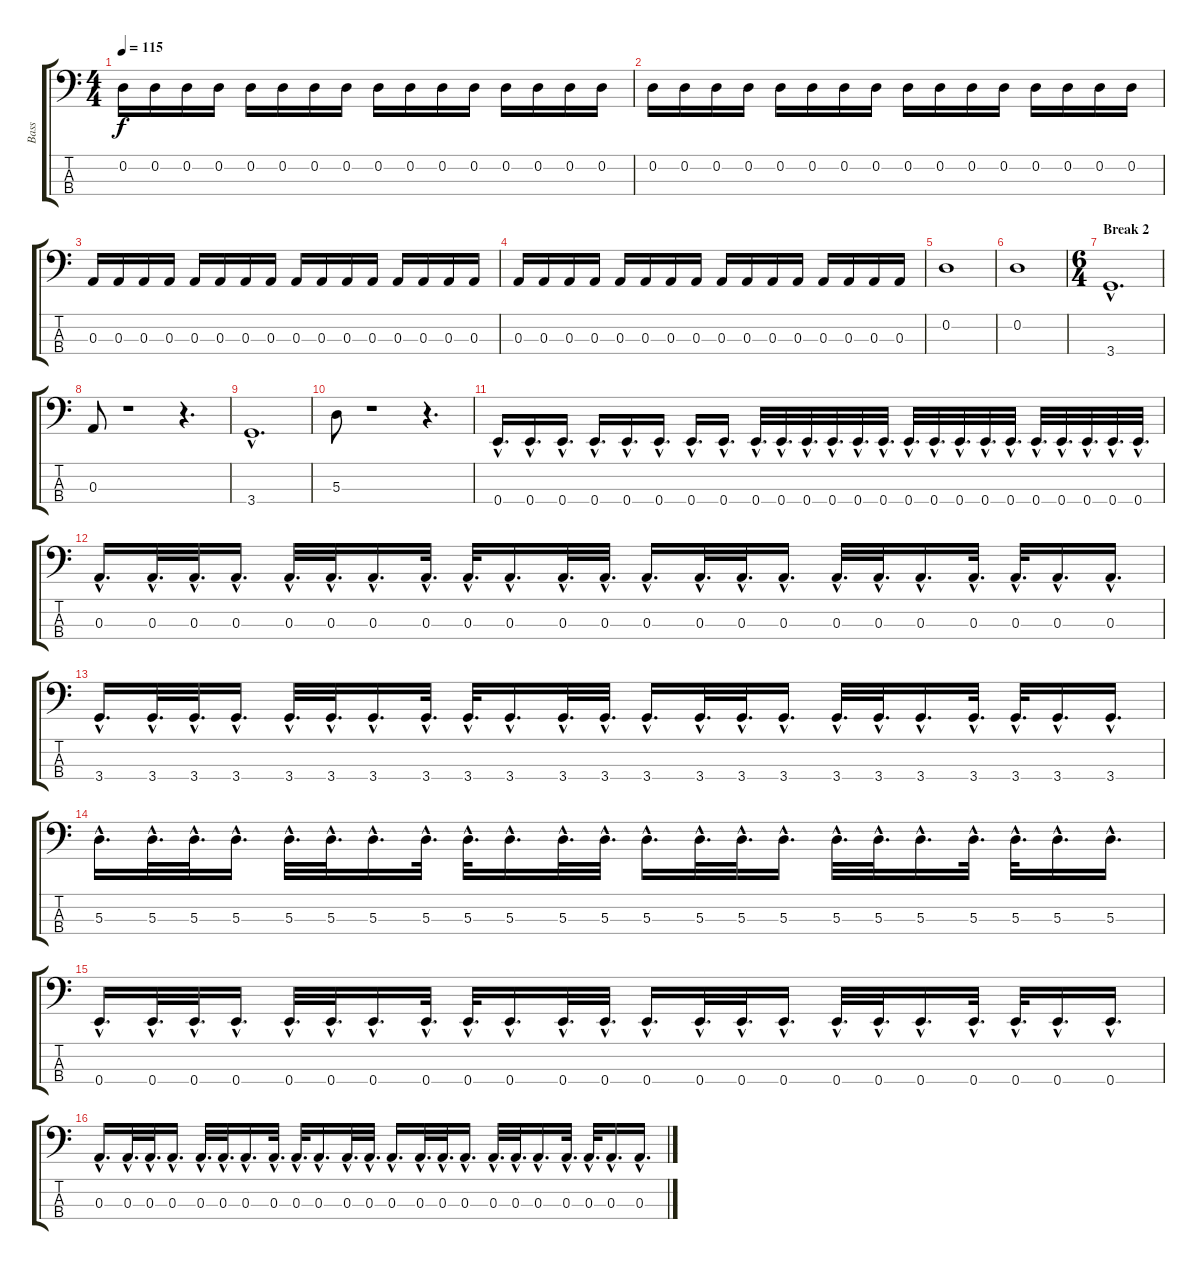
\track ("Bass" "Bass") {instrument electricbassfinger}
\staff {score tabs}
\tuning (G2 D2 A1 E1) {hide}
\ts (4 4)
\tempo 115
\clef f4
\ks c
0.2.16{dy f} 0.2.16 0.2.16 0.2.16 0.2.16 0.2.16 0.2.16 0.2.16 0.2.16 0.2.16 0.2.16 0.2.16 0.2.16 0.2.16 0.2.16 0.2.16 |
0.2.16 0.2.16 0.2.16 0.2.16 0.2.16 0.2.16 0.2.16 0.2.16 0.2.16 0.2.16 0.2.16 0.2.16 0.2.16 0.2.16 0.2.16 0.2.16 |
0.3.16 0.3.16 0.3.16 0.3.16 0.3.16 0.3.16 0.3.16 0.3.16 0.3.16 0.3.16 0.3.16 0.3.16 0.3.16 0.3.16 0.3.16 0.3.16 |
0.3.16 0.3.16 0.3.16 0.3.16 0.3.16 0.3.16 0.3.16 0.3.16 0.3.16 0.3.16 0.3.16 0.3.16 0.3.16 0.3.16 0.3.16 0.3.16 |
0.2.1 |
0.2.1 |
\ts (6 4)
\section ("" "Break 2")
3.4{hac}.1{d} |
0.3.8 r.1 r.4{d} |
3.4{hac}.1{d} |
5.3.8 r.1 r.4{d} |
0.4{hac}.16{d} 0.4{hac}.16{d} 0.4{hac}.16{d} 0.4{hac}.16{d} 0.4{hac}.16{d} 0.4{hac}.16{d} 0.4{hac}.16{d} 0.4{hac}.16{d} 0.4{hac}.32{d} 0.4{hac}.32{d} 0.4{hac}.32{d} 0.4{hac}.32{d} 0.4{hac}.32{d} 0.4{hac}.32{d} 0.4{hac}.32{d} 0.4{hac}.32{d} 0.4{hac}.32{d} 0.4{hac}.32{d} 0.4{hac}.32{d} 0.4{hac}.32{d} 0.4{hac}.32{d} 0.4{hac}.32{d} 0.4{hac}.32{d} 0.4{hac}.32{d} |
0.3{hac}.16{d} 0.3{hac}.32{d} 0.3{hac}.32{d} 0.3{hac}.16{d} 0.3{hac}.32{d} 0.3{hac}.32{d} 0.3{hac}.16{d} 0.3{hac}.32{d} 0.3{hac}.32{d} 0.3{hac}.16{d} 0.3{hac}.32{d} 0.3{hac}.32{d} 0.3{hac}.16{d} 0.3{hac}.32{d} 0.3{hac}.32{d} 0.3{hac}.16{d} 0.3{hac}.32{d} 0.3{hac}.32{d} 0.3{hac}.16{d} 0.3{hac}.32{d} 0.3{hac}.32{d} 0.3{hac}.16{d} 0.3{hac}.16{d} |
3.4{hac}.16{d} 3.4{hac}.32{d} 3.4{hac}.32{d} 3.4{hac}.16{d} 3.4{hac}.32{d} 3.4{hac}.32{d} 3.4{hac}.16{d} 3.4{hac}.32{d} 3.4{hac}.32{d} 3.4{hac}.16{d} 3.4{hac}.32{d} 3.4{hac}.32{d} 3.4{hac}.16{d} 3.4{hac}.32{d} 3.4{hac}.32{d} 3.4{hac}.16{d} 3.4{hac}.32{d} 3.4{hac}.32{d} 3.4{hac}.16{d} 3.4{hac}.32{d} 3.4{hac}.32{d} 3.4{hac}.16{d} 3.4{hac}.16{d} |
5.3{hac}.16{d} 5.3{hac}.32{d} 5.3{hac}.32{d} 5.3{hac}.16{d} 5.3{hac}.32{d} 5.3{hac}.32{d} 5.3{hac}.16{d} 5.3{hac}.32{d} 5.3{hac}.32{d} 5.3{hac}.16{d} 5.3{hac}.32{d} 5.3{hac}.32{d} 5.3{hac}.16{d} 5.3{hac}.32{d} 5.3{hac}.32{d} 5.3{hac}.16{d} 5.3{hac}.32{d} 5.3{hac}.32{d} 5.3{hac}.16{d} 5.3{hac}.32{d} 5.3{hac}.32{d} 5.3{hac}.16{d} 5.3{hac}.16{d} |
0.4{hac}.16{d} 0.4{hac}.32{d} 0.4{hac}.32{d} 0.4{hac}.16{d} 0.4{hac}.32{d} 0.4{hac}.32{d} 0.4{hac}.16{d} 0.4{hac}.32{d} 0.4{hac}.32{d} 0.4{hac}.16{d} 0.4{hac}.32{d} 0.4{hac}.32{d} 0.4{hac}.16{d} 0.4{hac}.32{d} 0.4{hac}.32{d} 0.4{hac}.16{d} 0.4{hac}.32{d} 0.4{hac}.32{d} 0.4{hac}.16{d} 0.4{hac}.32{d} 0.4{hac}.32{d} 0.4{hac}.16{d} 0.4{hac}.16{d} |
0.3{hac}.16{d} 0.3{hac}.32{d} 0.3{hac}.32{d} 0.3{hac}.16{d} 0.3{hac}.32{d} 0.3{hac}.32{d} 0.3{hac}.16{d} 0.3{hac}.32{d} 0.3{hac}.32{d} 0.3{hac}.16{d} 0.3{hac}.32{d} 0.3{hac}.32{d} 0.3{hac}.16{d} 0.3{hac}.32{d} 0.3{hac}.32{d} 0.3{hac}.16{d} 0.3{hac}.32{d} 0.3{hac}.32{d} 0.3{hac}.16{d} 0.3{hac}.32{d} 0.3{hac}.32{d} 0.3{hac}.16{d} 0.3{hac}.16{d}
